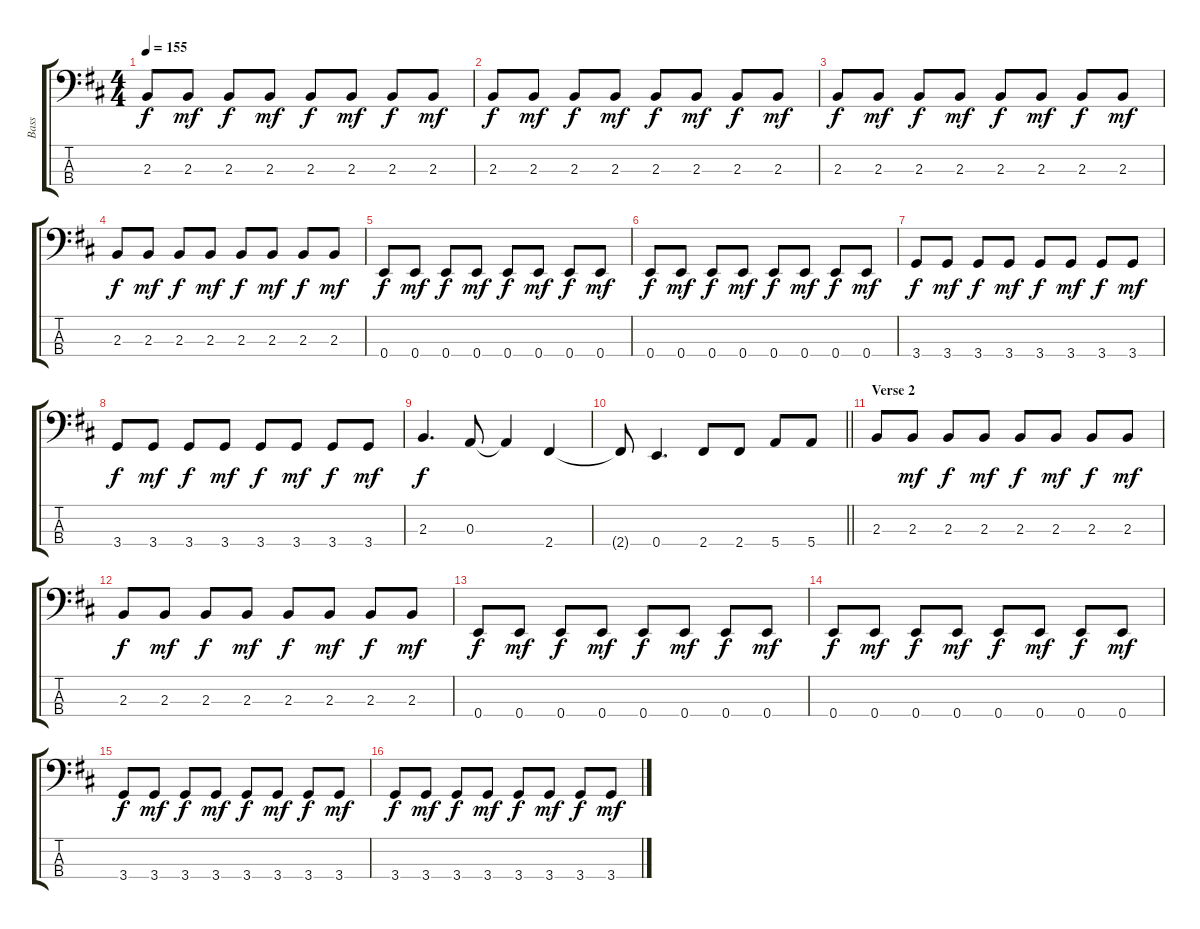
\track ("Bass" "Bass") {instrument electricbassfinger}
\staff {score tabs}
\tuning (G2 D2 A1 E1) {hide}
\ts (4 4)
\tempo 155
\clef f4
\ks d
2.3.8{dy f} 2.3.8{dy mf} 2.3.8{dy f} 2.3.8{dy mf} 2.3.8{dy f} 2.3.8{dy mf} 2.3.8{dy f} 2.3.8{dy mf} |
2.3.8{dy f} 2.3.8{dy mf} 2.3.8{dy f} 2.3.8{dy mf} 2.3.8{dy f} 2.3.8{dy mf} 2.3.8{dy f} 2.3.8{dy mf} |
2.3.8{dy f} 2.3.8{dy mf} 2.3.8{dy f} 2.3.8{dy mf} 2.3.8{dy f} 2.3.8{dy mf} 2.3.8{dy f} 2.3.8{dy mf} |
2.3.8{dy f} 2.3.8{dy mf} 2.3.8{dy f} 2.3.8{dy mf} 2.3.8{dy f} 2.3.8{dy mf} 2.3.8{dy f} 2.3.8{dy mf} |
0.4.8{dy f} 0.4.8{dy mf} 0.4.8{dy f} 0.4.8{dy mf} 0.4.8{dy f} 0.4.8{dy mf} 0.4.8{dy f} 0.4.8{dy mf} |
0.4.8{dy f} 0.4.8{dy mf} 0.4.8{dy f} 0.4.8{dy mf} 0.4.8{dy f} 0.4.8{dy mf} 0.4.8{dy f} 0.4.8{dy mf} |
3.4.8{dy f} 3.4.8{dy mf} 3.4.8{dy f} 3.4.8{dy mf} 3.4.8{dy f} 3.4.8{dy mf} 3.4.8{dy f} 3.4.8{dy mf} |
3.4.8{dy f} 3.4.8{dy mf} 3.4.8{dy f} 3.4.8{dy mf} 3.4.8{dy f} 3.4.8{dy mf} 3.4.8{dy f} 3.4.8{dy mf} |
2.3.4{d dy f} 0.3.8 0.3{t}.4 2.4.4 |
\barLineRight lightlight
2.4{t}.8 0.4.4{d} 2.4.8 2.4.8 5.4.8 5.4.8 |
\section ("" "Verse 2")
2.3.8 2.3.8{dy mf} 2.3.8{dy f} 2.3.8{dy mf} 2.3.8{dy f} 2.3.8{dy mf} 2.3.8{dy f} 2.3.8{dy mf} |
2.3.8{dy f} 2.3.8{dy mf} 2.3.8{dy f} 2.3.8{dy mf} 2.3.8{dy f} 2.3.8{dy mf} 2.3.8{dy f} 2.3.8{dy mf} |
0.4.8{dy f} 0.4.8{dy mf} 0.4.8{dy f} 0.4.8{dy mf} 0.4.8{dy f} 0.4.8{dy mf} 0.4.8{dy f} 0.4.8{dy mf} |
0.4.8{dy f} 0.4.8{dy mf} 0.4.8{dy f} 0.4.8{dy mf} 0.4.8{dy f} 0.4.8{dy mf} 0.4.8{dy f} 0.4.8{dy mf} |
3.4.8{dy f} 3.4.8{dy mf} 3.4.8{dy f} 3.4.8{dy mf} 3.4.8{dy f} 3.4.8{dy mf} 3.4.8{dy f} 3.4.8{dy mf} |
3.4.8{dy f} 3.4.8{dy mf} 3.4.8{dy f} 3.4.8{dy mf} 3.4.8{dy f} 3.4.8{dy mf} 3.4.8{dy f} 3.4.8{dy mf}
